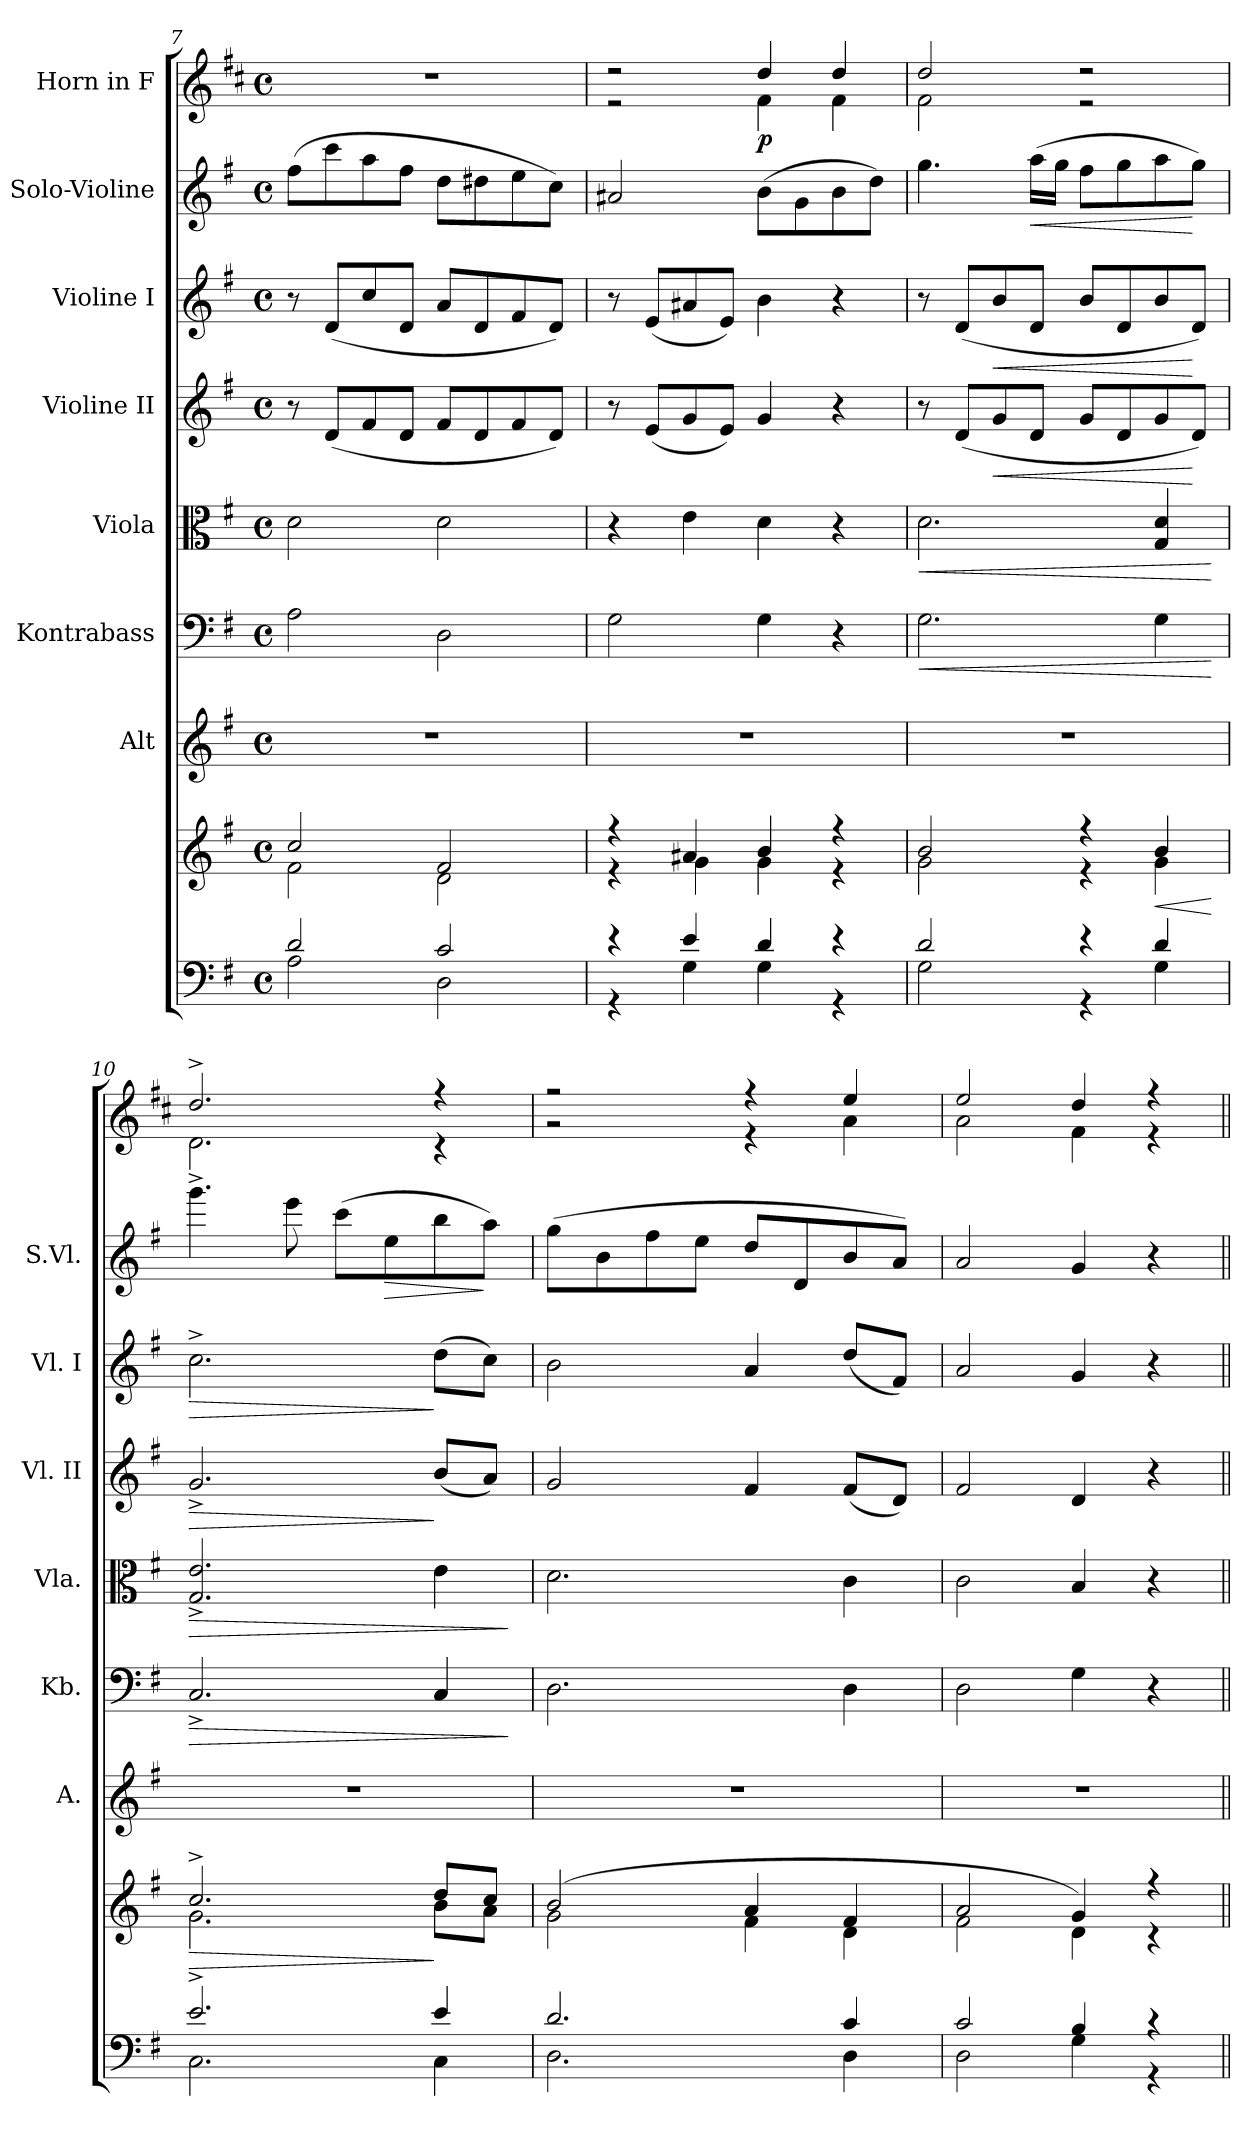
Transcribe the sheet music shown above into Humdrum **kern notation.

**kern	**kern	**dynam	**kern	**kern	**dynam	**kern	**dynam	**kern	**dynam	**kern	**dynam	**kern	**dynam	**kern	**dynam
*part8	*part8	*part8	*part7	*part6	*part6	*part5	*part5	*part4	*part4	*part3	*part3	*part2	*part2	*part1	*part1
*staff9	*staff8	*staff8/9	*staff7	*staff6	*staff6	*staff5	*staff5	*staff4	*staff4	*staff3	*staff3	*staff2	*staff2	*staff1	*staff1
*	*	*	*I"Alt	*I"Kontrabass	*	*I"Viola	*	*I"Violine II	*	*I"Violine I	*	*I"Solo-Violine	*	*I"Horn in F	*
*	*	*	*I'A.	*I'Kb.	*	*I'Vla.	*	*I'Vl. II	*	*I'Vl. I	*	*I'S.Vl.	*	*	*
*clefF4	*clefG2	*	*clefG2	*clefF4	*	*clefC3	*	*clefG2	*	*clefG2	*	*clefG2	*	*clefG2	*
*	*	*	*	*ITrd7c12	*	*	*	*	*	*	*	*	*	*ITrd4c7	*
*k[f#]	*k[f#]	*	*k[f#]	*k[f#]	*	*k[f#]	*	*k[f#]	*	*k[f#]	*	*k[f#]	*	*k[f#]	*
*G:	*G:	*	*G:	*G:	*	*G:	*	*G:	*	*G:	*	*G:	*	*G:	*
*M4/4	*M4/4	*	*M4/4	*M4/4	*	*M4/4	*	*M4/4	*	*M4/4	*	*M4/4	*	*M4/4	*
*met(c)	*met(c)	*	*met(c)	*met(c)	*	*met(c)	*	*met(c)	*	*met(c)	*	*met(c)	*	*met(c)	*
=7	=7	=7	=7	=7	=7	=7	=7	=7	=7	=7	=7	=7	=7	=7	=7
*^	*^	*	*	*	*	*	*	*	*	*	*	*	*	*	*
2d/	2A\	2cc/	2f#\	.	1r	2AA\	.	2d\	.	8r	.	8r	.	(>8ff#\L	.	1r	.
.	.	.	.	.	.	.	.	.	.	(<8d/L	.	(<8d/L	.	8ccc\	.	.	.
.	.	.	.	.	.	.	.	.	.	8f#/	.	8cc/	.	8aa\	.	.	.
.	.	.	.	.	.	.	.	.	.	8d/J	.	8d/J	.	8ff#\J	.	.	.
2c/	2D\	2f#/	2d\	.	.	2DD\	.	2d\	.	8f#/L	.	8a/L	.	8dd\L	.	.	.
.	.	.	.	.	.	.	.	.	.	8d/	.	8d/	.	8dd#X\	.	.	.
.	.	.	.	.	.	.	.	.	.	8f#/	.	8f#/	.	8ee\	.	.	.
.	.	.	.	.	.	.	.	.	.	8d/J)	.	8d/J)	.	8cc\J)	.	.	.
!!LO:PB:g=z
=8	=8	=8	=8	=8	=8	=8	=8	=8	=8	=8	=8	=8	=8	=8	=8	=8	=8
*	*	*	*	*	*	*	*	*	*	*	*	*	*	*	*	*^	*
4r	4r	4r	4r	.	1r	2GG\	.	4r	.	8r	.	8r	.	2a#X/	.	2r	2r	.
.	.	.	.	.	.	.	.	.	.	(<8e/L	.	(<8e/L	.	.	.	.	.	.
4e/	4G\	4a#X/	4g\	.	.	.	.	4e\	.	8g/	.	8a#X/	.	.	.	.	.	.
.	.	.	.	.	.	.	.	.	.	8e/J)	.	8e/J)	.	.	.	.	.	.
!	!	!	!	!	!	!	!	!	!	!	!	!	!	!	!	!	!	!LO:DY:b
4d/	4G\	4b/	4g\	.	.	4GG\	.	4d\	.	4g/	.	4b\	.	(>8b\L	.	4g/	4B\	p
.	.	.	.	.	.	.	.	.	.	.	.	.	.	8g\	.	.	.	.
4r	4r	4r	4r	.	.	4r	.	4r	.	4r	.	4r	.	8b\	.	4g/	4B\	.
.	.	.	.	.	.	.	.	.	.	.	.	.	.	8dd\J)	.	.	.	.
=9	=9	=9	=9	=9	=9	=9	=9	=9	=9	=9	=9	=9	=9	=9	=9	=9	=9	=9
!	!	!	!	!	!	!	!LO:HP:b	!	!LO:HP:b	!	!	!	!	!	!	!	!	!
2d/	2G\	2b/	2g\	.	1r	2.GG\	<	2.d\	<	8r	.	8r	.	4.gg\	.	2g/	2B\	.
.	.	.	.	.	.	.	.	.	.	(<8d/L	.	(<8d/L	.	.	.	.	.	.
!	!	!	!	!	!	!	!	!	!	!	!LO:HP:b	!	!LO:HP:b	!	!	!	!	!
.	.	.	.	.	.	.	.	.	.	8g/	<	8b/	<	.	.	.	.	.
!	!	!	!	!	!	!	!	!	!	!	!	!	!	!	!LO:HP:b	!	!	!
.	.	.	.	.	.	.	.	.	.	8d/J	.	8d/J	.	(>16aa\LL	<	.	.	.
.	.	.	.	.	.	.	.	.	.	.	.	.	.	16gg\JJ	.	.	.	.
4r	4r	4r	4r	.	.	.	.	.	.	8g/L	.	8b/L	.	8ff#\L	.	2r	2r	.
.	.	.	.	.	.	.	.	.	.	8d/	.	8d/	.	8gg\	.	.	.	.
!	!	!	!	!LO:HP:b	!	!	!	!	!	!	!	!	!	!	!	!	!	!
4d/	4G\	4b/	4g\	<	.	4GG\	.	4G/ 4d/	.	8g/	.	8b/	.	8aa\	.	.	.	.
.	.	.	.	.	.	.	.	.	.	8d/J)	[	8d/J)	[	8gg\J)	[	.	.	.
*v	*v	*	*	*	*	*	*	*	*	*	*	*	*	*	*	*v	*v	*
*	*v	*v	*	*	*	*	*	*	*	*	*	*	*	*	*	*
.	.	[	.	.	[	.	[	.	.	.	.	.	.	.	.
=10	=10	=10	=10	=10	=10	=10	=10	=10	=10	=10	=10	=10	=10	=10	=10
*^	*	*	*	*	*	*	*	*	*	*	*	*	*	*	*
!	!	!	!LO:HP:b	!	!	!LO:HP:b	!	!LO:HP:b	!	!LO:HP:b	!	!LO:HP:b	!	!	!	!
*	*	*^	*	*	*	*	*	*	*	*	*	*	*	*	*^	*
2.e^</	2.C\	2.cc^>/	2.g\	>	1r	2.CC^</	>	2.G/^< 2.e/^<	>	2.g^>/	>	2.cc^>\	>	4.ggg^>\	.	2.g^>/	2.G\	.
.	.	.	.	.	.	.	.	.	.	.	.	.	.	8eee\	.	.	.	.
.	.	.	.	.	.	.	.	.	.	.	.	.	.	(>8ccc\L	.	.	.	.
!	!	!	!	!	!	!	!	!	!	!	!	!	!	!	!LO:HP:b	!	!	!
.	.	.	.	.	.	.	.	.	.	.	.	.	.	8ee\	>	.	.	.
4e/	4C\	8dd/L	8b\L	]	.	4CC/	.	4e\	.	(<8b/L	]	(>8dd\L	]	8bb\	.	4r	4r	.
.	.	8cc/J	8a\J	.	.	.	.	.	.	8a/J)	.	8cc\J)	.	8aa\J)	]	.	.	.
*v	*v	*	*	*	*	*	*	*	*	*	*	*	*	*	*	*v	*v	*
*	*v	*v	*	*	*	*	*	*	*	*	*	*	*	*	*	*
.	.	.	.	.	]	.	]	.	.	.	.	.	.	.	.
=11	=11	=11	=11	=11	=11	=11	=11	=11	=11	=11	=11	=11	=11	=11	=11
*^	*^	*	*	*	*	*	*	*	*	*	*	*	*	*^	*
2.d/	2.D\	(2b/	2g\	.	1r	2.DD\	.	2.d\	.	2g/	.	2b\	.	(>8gg\L	.	2r	2r	.
.	.	.	.	.	.	.	.	.	.	.	.	.	.	8b\	.	.	.	.
.	.	.	.	.	.	.	.	.	.	.	.	.	.	8ff#\	.	.	.	.
.	.	.	.	.	.	.	.	.	.	.	.	.	.	8ee\J	.	.	.	.
.	.	4a/	4f#\	.	.	.	.	.	.	4f#/	.	4a/	.	8dd/L	.	4r	4r	.
.	.	.	.	.	.	.	.	.	.	.	.	.	.	8d/	.	.	.	.
4c/	4D\	4f#/	4d\	.	.	4DD\	.	4c\	.	(<8f#/L	.	(<8dd/L	.	8b/	.	4a/	4d\	.
.	.	.	.	.	.	.	.	.	.	8d/J)	.	8f#/J)	.	8a/J)	.	.	.	.
!!LO:PB:g=z	!!
=12	=12	=12	=12	=12	=12	=12	=12	=12	=12	=12	=12	=12	=12	=12	=12	=12	=12	=12
2c/	2D\	2a/	2f#\	.	1r	2DD\	.	2c\	.	2f#/	.	2a/	.	2a/	.	2a/	2d\	.
4B/	4G\	4g/)	4d\	.	.	4GG\	.	4B/	.	4d/	.	4g/	.	4g/	.	4g/	4B\	.
4r	4r	4r	4r	.	.	4r	.	4r	.	4r	.	4r	.	4r	.	4r	4r	.
*v	*v	*	*	*	*	*	*	*	*	*	*	*	*	*	*	*v	*v	*
*	*v	*v	*	*	*	*	*	*	*	*	*	*	*	*	*	*
=||	=||	=||	=||	=||	=||	=||	=||	=||	=||	=||	=||	=||	=||	=||	=||
*-	*-	*-	*-	*-	*-	*-	*-	*-	*-	*-	*-	*-	*-	*-	*-
